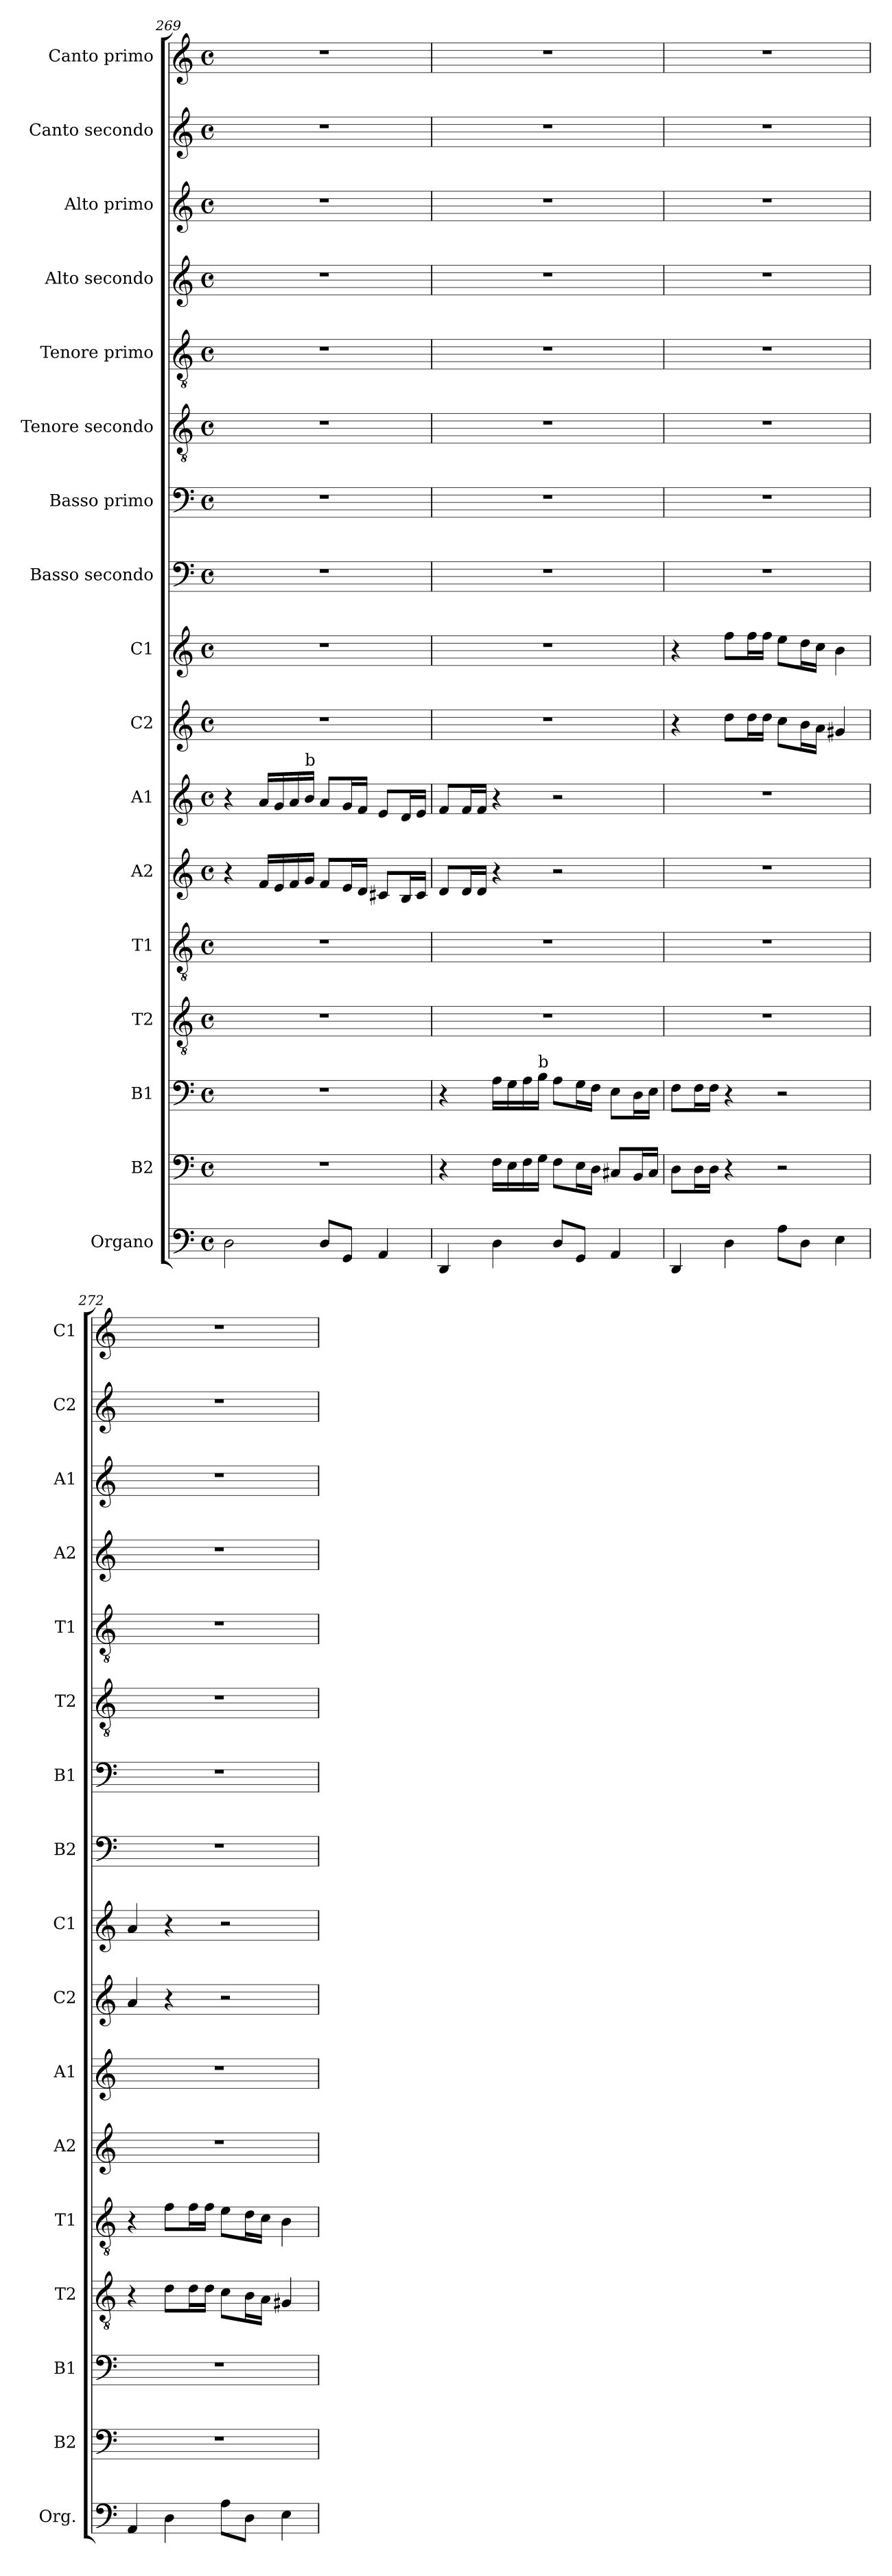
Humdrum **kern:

**kern	**kern	**kern	**kern	**kern	**kern	**kern	**kern	**kern	**kern	**kern	**kern	**kern	**kern	**kern	**kern	**kern
*part17	*part16	*part15	*part14	*part13	*part12	*part11	*part10	*part9	*part8	*part7	*part6	*part5	*part4	*part3	*part2	*part1
*staff17	*staff16	*staff15	*staff14	*staff13	*staff12	*staff11	*staff10	*staff9	*staff8	*staff7	*staff6	*staff5	*staff4	*staff3	*staff2	*staff1
*I"Organo	*I"B2	*I"B1	*I"T2	*I"T1	*I"A2	*I"A1	*I"C2	*I"C1	*I"Basso secondo	*I"Basso primo	*I"Tenore secondo	*I"Tenore primo	*I"Alto secondo	*I"Alto primo	*I"Canto secondo	*I"Canto primo
*I'Org.	*I'B2	*I'B1	*I'T2	*I'T1	*I'A2	*I'A1	*I'C2	*I'C1	*I'B2	*I'B1	*I'T2	*I'T1	*I'A2	*I'A1	*I'C2	*I'C1
*clefF4	*clefF4	*clefF4	*clefGv2	*clefGv2	*clefG2	*clefG2	*clefG2	*clefG2	*clefF4	*clefF4	*clefGv2	*clefGv2	*clefG2	*clefG2	*clefG2	*clefG2
*k[]	*k[]	*k[]	*k[]	*k[]	*k[]	*k[]	*k[]	*k[]	*k[]	*k[]	*k[]	*k[]	*k[]	*k[]	*k[]	*k[]
*C:	*C:	*C:	*C:	*C:	*C:	*C:	*C:	*C:	*C:	*C:	*C:	*C:	*C:	*C:	*C:	*C:
*M4/4	*M4/4	*M4/4	*M4/4	*M4/4	*M4/4	*M4/4	*M4/4	*M4/4	*M4/4	*M4/4	*M4/4	*M4/4	*M4/4	*M4/4	*M4/4	*M4/4
*met(c)	*met(c)	*met(c)	*met(c)	*met(c)	*met(c)	*met(c)	*met(c)	*met(c)	*met(c)	*met(c)	*met(c)	*met(c)	*met(c)	*met(c)	*met(c)	*met(c)
=269	=269	=269	=269	=269	=269	=269	=269	=269	=269	=269	=269	=269	=269	=269	=269	=269
2D\	1r	1r	1r	1r	4r	4r	1r	1r	1r	1r	1r	1r	1r	1r	1r	1r
.	.	.	.	.	16f/LL	16a/LL	.	.	.	.	.	.	.	.	.	.
.	.	.	.	.	16e/	16g/	.	.	.	.	.	.	.	.	.	.
.	.	.	.	.	16f/	16a/	.	.	.	.	.	.	.	.	.	.
!	!	!	!	!	!	!LO:TX:a:t=b	!	!	!	!	!	!	!	!	!	!
.	.	.	.	.	16g/JJ	16b/JJ	.	.	.	.	.	.	.	.	.	.
8D/L	.	.	.	.	8f/L	8a/L	.	.	.	.	.	.	.	.	.	.
8GG</J	.	.	.	.	16e/L	16g/L	.	.	.	.	.	.	.	.	.	.
.	.	.	.	.	16d/JJ	16f/JJ	.	.	.	.	.	.	.	.	.	.
4AA/	.	.	.	.	8c#X/L	8e/L	.	.	.	.	.	.	.	.	.	.
.	.	.	.	.	16B/L	16d/L	.	.	.	.	.	.	.	.	.	.
.	.	.	.	.	16c#/JJ	16e/JJ	.	.	.	.	.	.	.	.	.	.
!!LO:PB:g=z
=270	=270	=270	=270	=270	=270	=270	=270	=270	=270	=270	=270	=270	=270	=270	=270	=270
4DD/	4r	4r	1r	1r	8d/L	8f/L	1r	1r	1r	1r	1r	1r	1r	1r	1r	1r
.	.	.	.	.	16d/L	16f/L	.	.	.	.	.	.	.	.	.	.
.	.	.	.	.	16d/JJ	16f/JJ	.	.	.	.	.	.	.	.	.	.
4D\	16F\LL	16A\LL	.	.	4r	4r	.	.	.	.	.	.	.	.	.	.
.	16E\	16G\	.	.	.	.	.	.	.	.	.	.	.	.	.	.
.	16F\	16A\	.	.	.	.	.	.	.	.	.	.	.	.	.	.
!	!	!LO:TX:a:t=b	!	!	!	!	!	!	!	!	!	!	!	!	!	!
.	16G\JJ	16B\JJ	.	.	.	.	.	.	.	.	.	.	.	.	.	.
8D/L	8F\L	8A\L	.	.	2r	2r	.	.	.	.	.	.	.	.	.	.
8GG</J	16E\L	16G\L	.	.	.	.	.	.	.	.	.	.	.	.	.	.
.	16D\JJ	16F\JJ	.	.	.	.	.	.	.	.	.	.	.	.	.	.
4AA/	8C#X/L	8E\L	.	.	.	.	.	.	.	.	.	.	.	.	.	.
.	16BB/L	16D\L	.	.	.	.	.	.	.	.	.	.	.	.	.	.
.	16C#/JJ	16E\JJ	.	.	.	.	.	.	.	.	.	.	.	.	.	.
=271	=271	=271	=271	=271	=271	=271	=271	=271	=271	=271	=271	=271	=271	=271	=271	=271
4DD/	8D\L	8F\L	1r	1r	1r	1r	4r	4r	1r	1r	1r	1r	1r	1r	1r	1r
.	16D\L	16F\L	.	.	.	.	.	.	.	.	.	.	.	.	.	.
.	16D\JJ	16F\JJ	.	.	.	.	.	.	.	.	.	.	.	.	.	.
4D\	4r	4r	.	.	.	.	8dd\L	8ff\L	.	.	.	.	.	.	.	.
.	.	.	.	.	.	.	16dd\L	16ff\L	.	.	.	.	.	.	.	.
.	.	.	.	.	.	.	16dd\JJ	16ff\JJ	.	.	.	.	.	.	.	.
8A\L	2r	2r	.	.	.	.	8cc\L	8ee\L	.	.	.	.	.	.	.	.
8D\J	.	.	.	.	.	.	16b\L	16dd\L	.	.	.	.	.	.	.	.
.	.	.	.	.	.	.	16a\JJ	16cc\JJ	.	.	.	.	.	.	.	.
4E\	.	.	.	.	.	.	4g#X/	4b\	.	.	.	.	.	.	.	.
=272	=272	=272	=272	=272	=272	=272	=272	=272	=272	=272	=272	=272	=272	=272	=272	=272
4AA/	1r	1r	4r	4r	1r	1r	4a/	4a/	1r	1r	1r	1r	1r	1r	1r	1r
4D\	.	.	8d\L	8f\L	.	.	4r	4r	.	.	.	.	.	.	.	.
.	.	.	16d\L	16f\L	.	.	.	.	.	.	.	.	.	.	.	.
.	.	.	16d\JJ	16f\JJ	.	.	.	.	.	.	.	.	.	.	.	.
8A\L	.	.	8c\L	8e\L	.	.	2r	2r	.	.	.	.	.	.	.	.
8D\J	.	.	16B\L	16d\L	.	.	.	.	.	.	.	.	.	.	.	.
.	.	.	16A\JJ	16c\JJ	.	.	.	.	.	.	.	.	.	.	.	.
4E\	.	.	4G#X/	4B\	.	.	.	.	.	.	.	.	.	.	.	.
=	=	=	=	=	=	=	=	=	=	=	=	=	=	=	=	=
*-	*-	*-	*-	*-	*-	*-	*-	*-	*-	*-	*-	*-	*-	*-	*-	*-
